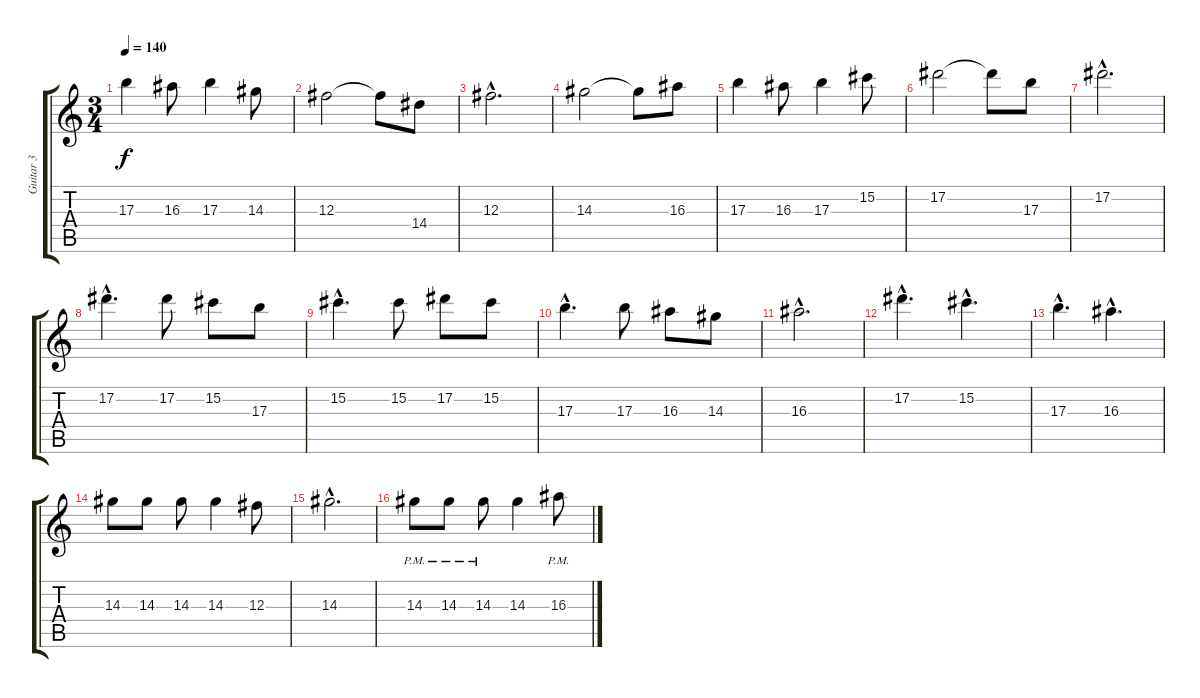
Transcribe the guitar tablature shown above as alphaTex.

\track ("Guitar 3" "Guitar 3") {instrument overdrivenguitar}
\staff {score tabs}
\tuning (Eb4 Bb3 Gb3 Db3 Ab2 Eb2) {hide}
\ts (3 4)
\tempo 140
\clef g2
\ks c
17.3.4{dy f} 16.3.8 17.3.4 14.3.8 |
12.3.2 12.3{t}.8 14.4.8 |
12.3{hac}.2{d} |
14.3.2 14.3{t}.8 16.3.8 |
17.3.4 16.3.8 17.3.4 15.2.8 |
17.2.2 17.2{t}.8 17.3.8 |
17.2{hac}.2{d} |
17.2{hac}.4{d} 17.2.8 15.2.8 17.3.8 |
15.2{hac}.4{d} 15.2.8 17.2.8 15.2.8 |
17.3{hac}.4{d} 17.3.8 16.3.8 14.3.8 |
16.3{hac}.2{d} |
17.2{hac}.4{d} 15.2{hac}.4{d} |
17.3{hac}.4{d} 16.3{hac}.4{d} |
14.3.8 14.3.8 14.3.8 14.3.4 12.3.8 |
14.3{hac}.2{d} |
14.3{pm}.8 14.3{pm}.8 14.3{pm}.8 14.3.4 16.3{pm}.8
